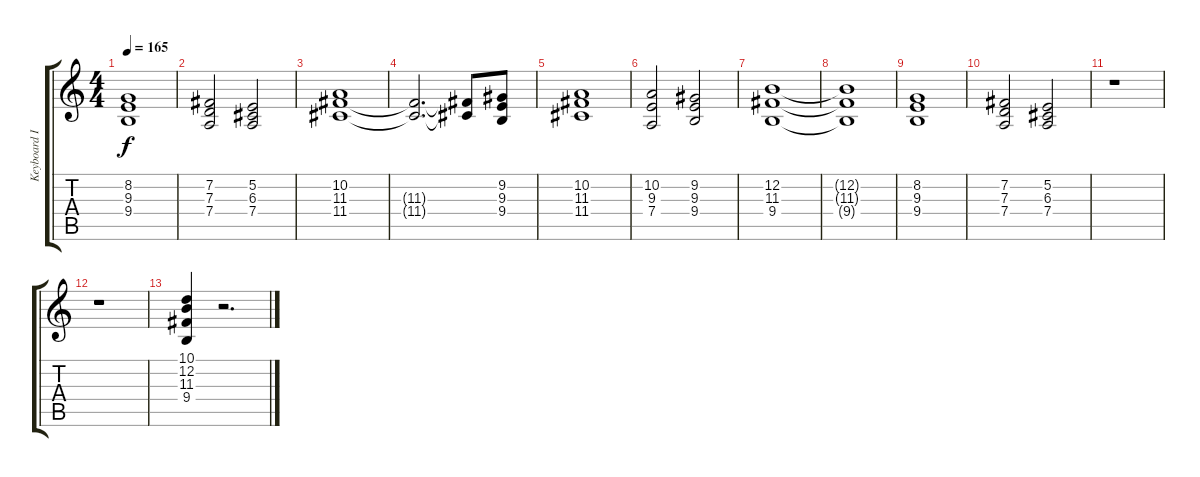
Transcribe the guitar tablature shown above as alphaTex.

\track ("Keyboard II" "Keyboard I") {instrument synthstrings1}
\staff {score tabs}
\tuning (E4 B3 G3 D3 A2 E2) {hide}
\ts (4 4)
\tempo 165
\clef g2
\ks c
(8.2 9.3 9.4).1{dy f} |
(7.2 7.3 7.4).2 (5.2 6.3 7.4).2 |
(10.2 11.3 11.4).1 |
(11.3{t} 11.4{t}).2{d} (11.3{t} 11.4{t}).8 (9.2 9.3 9.4).8 |
(10.2 11.3 11.4).1 |
(10.2 9.3 7.4).2 (9.2 9.3 9.4).2 |
(12.2 11.3 9.4).1 |
(12.2{t} 11.3{t} 9.4{t}).1 |
(8.2 9.3 9.4).1 |
(7.2 7.3 7.4).2 (5.2 6.3 7.4).2 |
r.1 |
r.1 |
(10.1 12.2 11.3 9.4).4 r.2{d}
